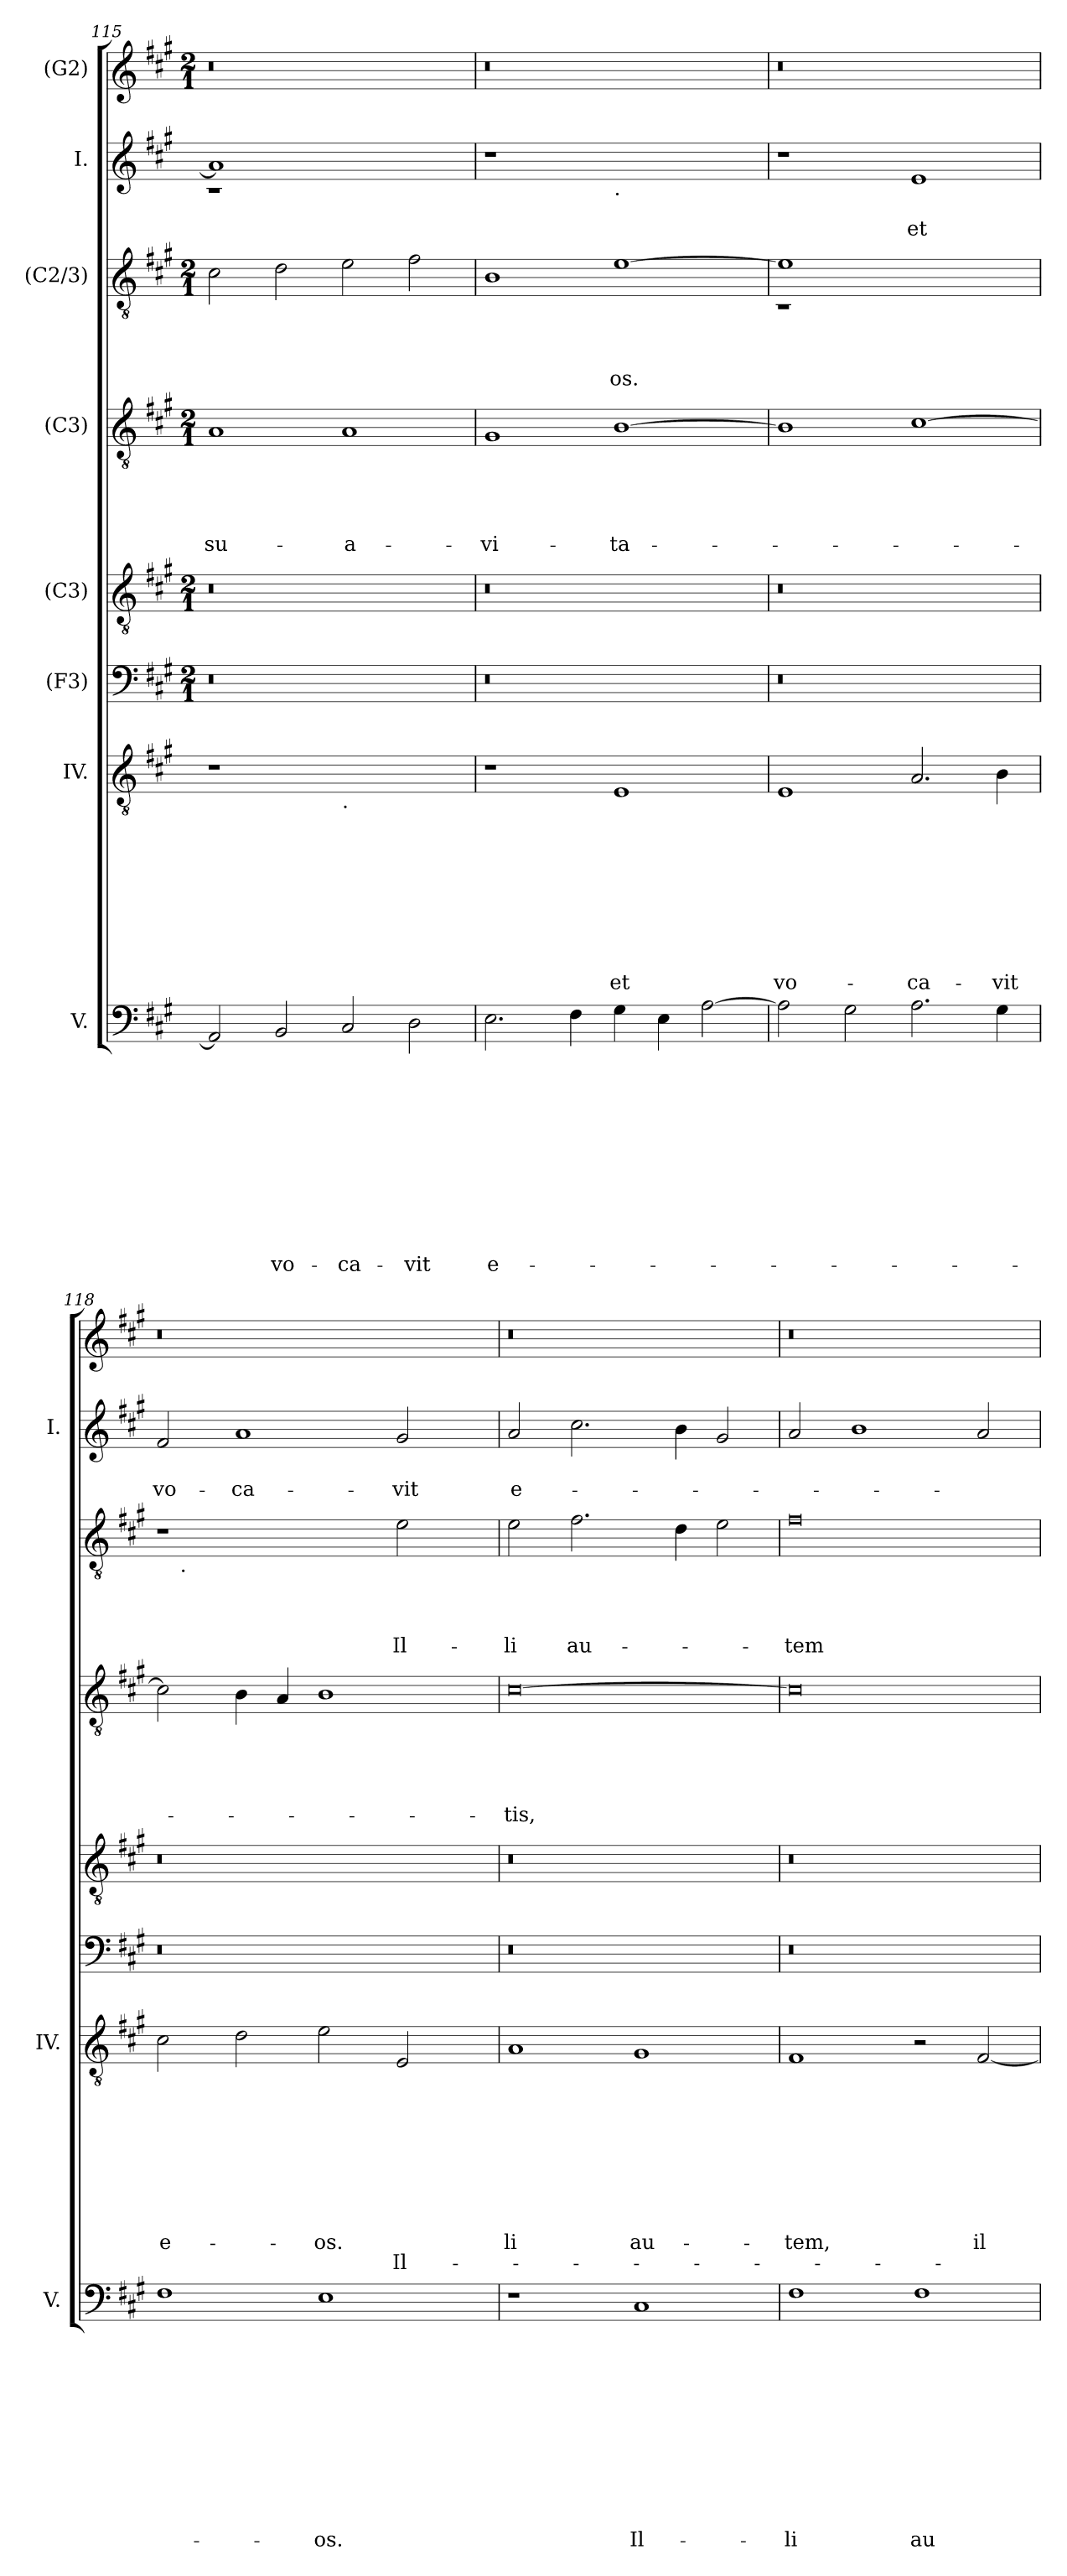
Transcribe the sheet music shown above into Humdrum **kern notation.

**kern	**text	**text	**text	**text	**text	**text	**text	**text	**text	**text	**text	**kern	**text	**text	**text	**text	**text	**text	**text	**text	**text	**text	**kern	**kern	**kern	**text	**text	**text	**text	**text	**kern	**text	**text	**text	**text	**kern	**text	**text	**kern
*part8	*part8	*part8	*part8	*part8	*part8	*part8	*part8	*part8	*part8	*part8	*part8	*part7	*part7	*part7	*part7	*part7	*part7	*part7	*part7	*part7	*part7	*part7	*part6	*part5	*part4	*part4	*part4	*part4	*part4	*part4	*part3	*part3	*part3	*part3	*part3	*part2	*part2	*part2	*part1
*staff8	*staff8	*staff8	*staff8	*staff8	*staff8	*staff8	*staff8	*staff8	*staff8	*staff8	*staff8	*staff7	*staff7	*staff7	*staff7	*staff7	*staff7	*staff7	*staff7	*staff7	*staff7	*staff7	*staff6	*staff5	*staff4	*staff4	*staff4	*staff4	*staff4	*staff4	*staff3	*staff3	*staff3	*staff3	*staff3	*staff2	*staff2	*staff2	*staff1
*I"V.	*	*	*	*	*	*	*	*	*	*	*	*I"IV.	*	*	*	*	*	*	*	*	*	*	*I"(F3)	*I"(C3)	*I"(C3)	*	*	*	*	*	*I"(C2/3)	*	*	*	*	*I"I.	*	*	*I"(G2)
*I'V.	*	*	*	*	*	*	*	*	*	*	*	*I'IV.	*	*	*	*	*	*	*	*	*	*	*	*	*	*	*	*	*	*	*	*	*	*	*	*I'I.	*	*	*
*clefF4	*	*	*	*	*	*	*	*	*	*	*	*clefGv2	*	*	*	*	*	*	*	*	*	*	*clefF4	*clefGv2	*clefGv2	*	*	*	*	*	*clefGv2	*	*	*	*	*clefG2	*	*	*clefG2
*k[f#c#g#]	*	*	*	*	*	*	*	*	*	*	*	*k[f#c#g#]	*	*	*	*	*	*	*	*	*	*	*k[f#c#g#]	*k[f#c#g#]	*k[f#c#g#]	*	*	*	*	*	*k[f#c#g#]	*	*	*	*	*k[f#c#g#]	*	*	*k[f#c#g#]
*A:	*	*	*	*	*	*	*	*	*	*	*	*A:	*	*	*	*	*	*	*	*	*	*	*A:	*A:	*A:	*	*	*	*	*	*A:	*	*	*	*	*A:	*	*	*A:
*	*	*	*	*	*	*	*	*	*	*	*	*	*	*	*	*	*	*	*	*	*	*	*M2/1	*M2/1	*M2/1	*	*	*	*	*	*M2/1	*	*	*	*	*	*	*	*M2/1
=115	=115	=115	=115	=115	=115	=115	=115	=115	=115	=115	=115	=115	=115	=115	=115	=115	=115	=115	=115	=115	=115	=115	=115	=115	=115	=115	=115	=115	=115	=115	=115	=115	=115	=115	=115	=115	=115	=115	=115
*	*	*	*	*	*	*	*	*	*	*	*	*	*	*	*	*	*	*	*	*	*	*	*	*	*	*	*	*	*	*	*	*	*	*	*	*^	*	*	*
!	!	!	!	!	!	!	!	!	!	!	!	!	!	!	!	!	!	!	!	!	!	!	!	!	!	!	!	!	!	!LO:LY:b	!	!	!	!	!	!	!LO:N:vis=1	!	!	!
2AA/]	.	.	.	.	.	.	.	.	.	.	.	1r	.	.	.	.	.	.	.	.	.	.	0r	0r	1A	.	.	.	.	su-	2c#\	.	.	.	.	1a]	0rc	.	.	0r
!	!	!	!	!	!	!	!	!	!	!	!LO:LY:b	!	!	!	!	!	!	!	!	!	!	!	!	!	!	!	!	!	!	!	!	!	!	!	!	!	!	!	!	!
2BB/	.	.	.	.	.	.	.	.	.	.	vo-	.	.	.	.	.	.	.	.	.	.	.	.	.	.	.	.	.	.	.	2d\	.	.	.	.	.	.	.	.	.
!	!	!	!	!	!	!	!	!	!	!	!	!LO:TX:b:t=.	!	!	!	!	!	!	!	!	!	!	!	!	!	!	!	!	!	!	!	!	!	!	!	!	!	!	!	!
!	!	!	!	!	!	!	!	!	!	!	!LO:LY:b	!	!	!	!	!	!	!	!	!	!	!	!	!	!	!	!	!	!	!LO:LY:b:rj	!	!	!	!	!	!	!	!	!	!
2C#/	.	.	.	.	.	.	.	.	.	.	-ca-	1ryy	.	.	.	.	.	.	.	.	.	.	.	.	1A	.	.	.	.	-a-	2e\	.	.	.	.	1ryy	.	.	.	.
!	!	!	!	!	!	!	!	!	!	!	!LO:LY:b	!	!	!	!	!	!	!	!	!	!	!	!	!	!	!	!	!	!	!	!	!	!	!	!	!	!	!	!	!
2D\	.	.	.	.	.	.	.	.	.	.	-vit	.	.	.	.	.	.	.	.	.	.	.	.	.	.	.	.	.	.	.	2f#\	.	.	.	.	.	.	.	.	.
*	*	*	*	*	*	*	*	*	*	*	*	*	*	*	*	*	*	*	*	*	*	*	*	*	*	*	*	*	*	*	*	*	*	*	*	*v	*v	*	*	*
=116	=116	=116	=116	=116	=116	=116	=116	=116	=116	=116	=116	=116	=116	=116	=116	=116	=116	=116	=116	=116	=116	=116	=116	=116	=116	=116	=116	=116	=116	=116	=116	=116	=116	=116	=116	=116	=116	=116	=116
!	!	!	!	!	!	!	!	!	!	!	!LO:LY:b:rj	!	!	!	!	!	!	!	!	!	!	!	!	!	!	!	!	!	!	!LO:LY:b	!	!	!	!	!	!	!	!	!
2.E\	.	.	.	.	.	.	.	.	.	.	e-	1r	.	.	.	.	.	.	.	.	.	.	0r	0r	1G#	.	.	.	.	-vi-	1B	.	.	.	.	1r	.	.	0r
4F#\	.	.	.	.	.	.	.	.	.	.	.	.	.	.	.	.	.	.	.	.	.	.	.	.	.	.	.	.	.	.	.	.	.	.	.	.	.	.	.
!	!	!	!	!	!	!	!	!	!	!	!	!	!	!	!	!	!	!	!	!	!	!	!	!	!	!	!	!	!	!	!	!	!	!	!	!LO:TX:b:t=.	!	!	!
!	!	!	!	!	!	!	!	!	!	!	!	!	!	!	!	!	!	!	!	!	!LO:LY:b	!	!	!	!	!	!	!	!	!LO:LY:b	!	!	!	!	!LO:LY:b	!	!	!	!
4G#\	.	.	.	.	.	.	.	.	.	.	.	1E	.	.	.	.	.	.	.	.	et	.	.	.	[>1B	.	.	.	.	-ta-	[>1e	.	.	.	-os.	1ryy	.	.	.
4E\	.	.	.	.	.	.	.	.	.	.	.	.	.	.	.	.	.	.	.	.	.	.	.	.	.	.	.	.	.	.	.	.	.	.	.	.	.	.	.
[>2A\	.	.	.	.	.	.	.	.	.	.	.	.	.	.	.	.	.	.	.	.	.	.	.	.	.	.	.	.	.	.	.	.	.	.	.	.	.	.	.
=117	=117	=117	=117	=117	=117	=117	=117	=117	=117	=117	=117	=117	=117	=117	=117	=117	=117	=117	=117	=117	=117	=117	=117	=117	=117	=117	=117	=117	=117	=117	=117	=117	=117	=117	=117	=117	=117	=117	=117
*	*	*	*	*	*	*	*	*	*	*	*	*	*	*	*	*	*	*	*	*	*	*	*	*	*	*	*	*	*	*	*^	*	*	*	*	*	*	*	*
!	!	!	!	!	!	!	!	!	!	!	!	!	!	!	!	!	!	!	!	!	!LO:LY:b	!	!	!	!	!	!	!	!	!	!	!LO:N:vis=1	!	!	!	!	!	!	!	!
2A\]	.	.	.	.	.	.	.	.	.	.	.	1E	.	.	.	.	.	.	.	.	vo-	.	0r	0r	1B]	.	.	.	.	.	1e]	0rC	.	.	.	.	1r	.	.	0r
2G#\	.	.	.	.	.	.	.	.	.	.	.	.	.	.	.	.	.	.	.	.	.	.	.	.	.	.	.	.	.	.	.	.	.	.	.	.	.	.	.	.
!	!	!	!	!	!	!	!	!	!	!	!	!	!	!	!	!	!	!	!	!	!LO:LY:b	!	!	!	!	!	!	!	!	!	!	!	!	!	!	!	!	!	!LO:LY:b	!
2.A\	.	.	.	.	.	.	.	.	.	.	.	2.A/	.	.	.	.	.	.	.	.	-ca-	.	.	.	[>1c#	.	.	.	.	.	1ryy	.	.	.	.	.	1e	.	et	.
!	!	!	!	!	!	!	!	!	!	!	!	!	!	!	!	!	!	!	!	!	!LO:LY:b	!	!	!	!	!	!	!	!	!	!	!	!	!	!	!	!	!	!	!
4G#\	.	.	.	.	.	.	.	.	.	.	.	4B\	.	.	.	.	.	.	.	.	-vit	.	.	.	.	.	.	.	.	.	.	.	.	.	.	.	.	.	.	.
=118	=118	=118	=118	=118	=118	=118	=118	=118	=118	=118	=118	=118	=118	=118	=118	=118	=118	=118	=118	=118	=118	=118	=118	=118	=118	=118	=118	=118	=118	=118	=118	=118	=118	=118	=118	=118	=118	=118	=118	=118
!	!	!	!	!	!	!	!	!	!	!	!	!	!	!	!	!	!	!	!	!	!LO:LY:b:rj	!	!	!	!	!	!	!	!	!	!	!	!	!	!	!	!	!	!LO:LY:b	!
1F#	.	.	.	.	.	.	.	.	.	.	.	2c#\	.	.	.	.	.	.	.	.	e-	.	0r	0r	2c#\]	.	.	.	.	.	1r	16.ryy	.	.	.	.	2f#/	.	vo-	0r
!	!	!	!	!	!	!	!	!	!	!	!	!	!	!	!	!	!	!	!	!	!	!	!	!	!	!	!	!	!	!	!	!LO:TX:b:t=.	!	!	!	!	!	!	!	!
.	.	.	.	.	.	.	.	.	.	.	.	.	.	.	.	.	.	.	.	.	.	.	.	.	.	.	.	.	.	.	.	1ryy	.	.	.	.	.	.	.	.
!	!	!	!	!	!	!	!	!	!	!	!	!	!	!	!	!	!	!	!	!	!	!	!	!	!	!	!	!	!	!	!	!	!	!	!	!	!	!	!LO:LY:b	!
.	.	.	.	.	.	.	.	.	.	.	.	2d\	.	.	.	.	.	.	.	.	.	.	.	.	4B\	.	.	.	.	.	.	.	.	.	.	.	1a	.	-ca-	.
.	.	.	.	.	.	.	.	.	.	.	.	.	.	.	.	.	.	.	.	.	.	.	.	.	4A/	.	.	.	.	.	.	.	.	.	.	.	.	.	.	.
!	!	!	!	!	!	!	!	!	!	!	!LO:LY:b	!	!	!	!	!	!	!	!	!	!LO:LY:b	!	!	!	!	!	!	!	!	!	!	!	!	!	!	!	!	!	!	!
1E	.	.	.	.	.	.	.	.	.	.	-os.	2e\	.	.	.	.	.	.	.	.	-os.	.	.	.	1B	.	.	.	.	.	2ryy	.	.	.	.	.	.	.	.	.
.	.	.	.	.	.	.	.	.	.	.	.	.	.	.	.	.	.	.	.	.	.	.	.	.	.	.	.	.	.	.	.	2ryy	.	.	.	.	.	.	.	.
!	!	!	!	!	!	!	!	!	!	!	!	!	!	!	!	!	!	!	!	!	!	!LO:LY:b	!	!	!	!	!	!	!	!	!	!	!	!	!	!LO:LY:b	!	!	!LO:LY:b	!
.	.	.	.	.	.	.	.	.	.	.	.	2E/	.	.	.	.	.	.	.	.	.	Il-	.	.	.	.	.	.	.	.	2e\	.	.	.	.	Il-	2g#/	.	-vit	.
.	.	.	.	.	.	.	.	.	.	.	.	.	.	.	.	.	.	.	.	.	.	.	.	.	.	.	.	.	.	.	.	4ryy	.	.	.	.	.	.	.	.
.	.	.	.	.	.	.	.	.	.	.	.	.	.	.	.	.	.	.	.	.	.	.	.	.	.	.	.	.	.	.	.	8ryy	.	.	.	.	.	.	.	.
.	.	.	.	.	.	.	.	.	.	.	.	.	.	.	.	.	.	.	.	.	.	.	.	.	.	.	.	.	.	.	.	32ryy	.	.	.	.	.	.	.	.
!!LO:LB:g=z
=119	=119	=119	=119	=119	=119	=119	=119	=119	=119	=119	=119	=119	=119	=119	=119	=119	=119	=119	=119	=119	=119	=119	=119	=119	=119	=119	=119	=119	=119	=119	=119	=119	=119	=119	=119	=119	=119	=119	=119	=119
!	!	!	!	!	!	!	!	!	!	!	!	!	!	!	!	!	!	!	!	!	!LO:LY:b:rj	!	!	!	!	!	!	!	!	!LO:LY:b	!	!	!	!	!	!LO:LY:b	!	!	!LO:LY:b:rj	!
*	*	*	*	*	*	*	*	*	*	*	*	*	*	*	*	*	*	*	*	*	*	*	*	*	*	*	*	*	*	*	*v	*v	*	*	*	*	*	*	*	*
1r	.	.	.	.	.	.	.	.	.	.	.	1A	.	.	.	.	.	.	.	.	li	.	0r	0r	[>0c#	.	.	.	.	-tis,	2e\	.	.	.	-li	2a/	.	e-	0r
!	!	!	!	!	!	!	!	!	!	!	!	!	!	!	!	!	!	!	!	!	!	!	!	!	!	!	!	!	!	!	!	!	!	!	!LO:LY:b	!	!	!	!
.	.	.	.	.	.	.	.	.	.	.	.	.	.	.	.	.	.	.	.	.	.	.	.	.	.	.	.	.	.	.	2.f#\	.	.	.	au-	2.cc#\	.	.	.
!	!	!	!	!	!	!	!	!	!	!	!LO:LY:b	!	!	!	!	!	!	!	!	!	!LO:LY:b	!	!	!	!	!	!	!	!	!	!	!	!	!	!	!	!	!	!
1C#	.	.	.	.	.	.	.	.	.	.	Il-	1G#	.	.	.	.	.	.	.	.	au-	.	.	.	.	.	.	.	.	.	.	.	.	.	.	.	.	.	.
.	.	.	.	.	.	.	.	.	.	.	.	.	.	.	.	.	.	.	.	.	.	.	.	.	.	.	.	.	.	.	4d\	.	.	.	.	4b\	.	.	.
.	.	.	.	.	.	.	.	.	.	.	.	.	.	.	.	.	.	.	.	.	.	.	.	.	.	.	.	.	.	.	2e\	.	.	.	.	2g#/	.	.	.
=120	=120	=120	=120	=120	=120	=120	=120	=120	=120	=120	=120	=120	=120	=120	=120	=120	=120	=120	=120	=120	=120	=120	=120	=120	=120	=120	=120	=120	=120	=120	=120	=120	=120	=120	=120	=120	=120	=120	=120
!	!	!	!	!	!	!	!	!	!	!	!LO:LY:b:rj	!	!	!	!	!	!	!	!	!	!LO:LY:b	!	!	!	!	!	!	!	!	!	!	!	!	!	!LO:LY:b	!	!	!	!
1F#	.	.	.	.	.	.	.	.	.	.	-li	1F#	.	.	.	.	.	.	.	.	-tem,	.	0r	0r	0c#]	.	.	.	.	.	0f#	.	.	.	-tem	2a/	.	.	0r
.	.	.	.	.	.	.	.	.	.	.	.	.	.	.	.	.	.	.	.	.	.	.	.	.	.	.	.	.	.	.	.	.	.	.	.	1b	.	.	.
!	!	!	!	!	!	!	!	!	!	!	!LO:LY:b	!	!	!	!	!	!	!	!	!	!	!	!	!	!	!	!	!	!	!	!	!	!	!	!	!	!	!	!
1F#	.	.	.	.	.	.	.	.	.	.	au-	2r	.	.	.	.	.	.	.	.	.	.	.	.	.	.	.	.	.	.	.	.	.	.	.	.	.	.	.
!	!	!	!	!	!	!	!	!	!	!	!	!	!	!	!	!	!	!	!	!	!LO:LY:b	!	!	!	!	!	!	!	!	!	!	!	!	!	!	!	!	!	!
.	.	.	.	.	.	.	.	.	.	.	.	[<2F#/	.	.	.	.	.	.	.	.	il-	.	.	.	.	.	.	.	.	.	.	.	.	.	.	2a/	.	.	.
=	=	=	=	=	=	=	=	=	=	=	=	=	=	=	=	=	=	=	=	=	=	=	=	=	=	=	=	=	=	=	=	=	=	=	=	=	=	=	=
*-	*-	*-	*-	*-	*-	*-	*-	*-	*-	*-	*-	*-	*-	*-	*-	*-	*-	*-	*-	*-	*-	*-	*-	*-	*-	*-	*-	*-	*-	*-	*-	*-	*-	*-	*-	*-	*-	*-	*-
